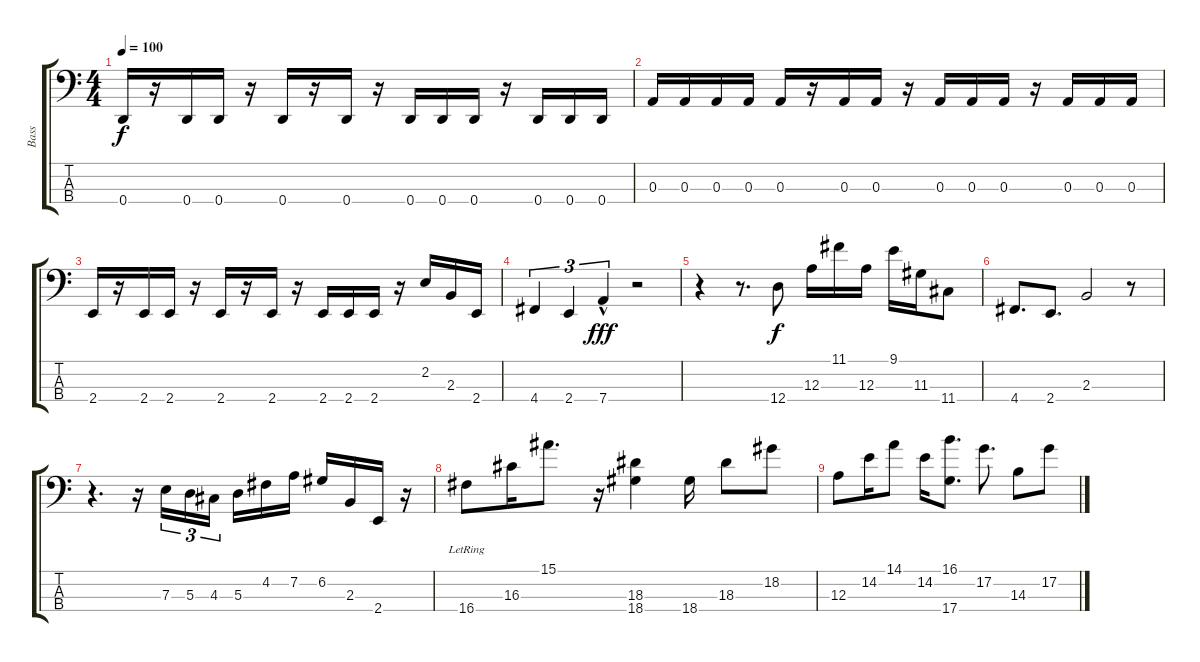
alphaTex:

\track ("Bass" "Bass") {instrument electricbassfinger}
\staff {score tabs}
\tuning (G2 D2 A1 D1) {hide}
\ts (4 4)
\tempo 100
\clef f4
\ks c
0.4.16{dy f} r.16 0.4.16 0.4.16 r.16 0.4.16 r.16 0.4.16 r.16 0.4.16 0.4.16 0.4.16 r.16 0.4.16 0.4.16 0.4.16 |
0.3.16 0.3.16 0.3.16 0.3.16 0.3.16 r.16 0.3.16 0.3.16 r.16 0.3.16 0.3.16 0.3.16 r.16 0.3.16 0.3.16 0.3.16 |
2.4.16 r.16 2.4.16 2.4.16 r.16 2.4.16 r.16 2.4.16 r.16 2.4.16 2.4.16 2.4.16 r.16 2.2.16 2.3.16 2.4.16 |
4.4.4{tu (3 2)} 2.4.4{tu (3 2)} 7.4{hac}.4{tu (3 2) dy fff} r.2 |
r.4 r.8{d} 12.4.8{dy f} 12.3.16 11.1.16 12.3.16 9.1.16 11.3.16 11.4.8 |
4.4.8{d} 2.4.8{d} 2.3.2 r.8 |
r.4{d} r.16 7.3.16{tu (3 2)} 5.3.16{tu (3 2)} 4.3.16{tu (3 2) beam splitsecondary} 5.3.16 4.2.16 7.2.16 6.2.16 2.3.16 2.4.16 r.16 |
16.4{lr}.8 16.3.16 15.1.8{d} r.16 (18.3 18.4).4 18.4.16 18.3.8 18.2.8 |
12.3.8 14.2.16 14.1.8 14.2.16 (16.1 17.4).8{d} 17.2.8{d} 14.3.8 17.2.8
